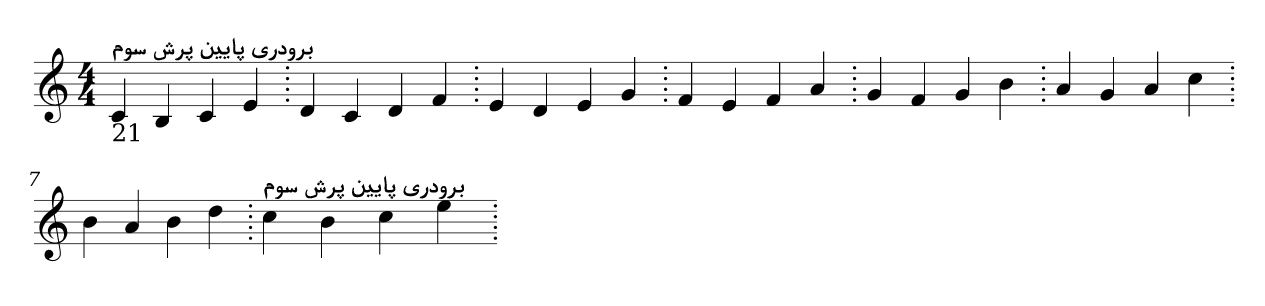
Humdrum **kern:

**kern
*part1
*staff1
!!LO:LB:g=z
*clefG2
*k[]
*C:
*M4/4
=1
!LO:TX:b:t=21
!LO:TX:a:t=برودری پایین پرش سوم
4ci/
4Bi/
4ci/
4ei/
=2.
*k[]
*C:
4di/
4ci/
4di/
4fi/
=3.
*k[]
*C:
4ei/
4di/
4ei/
4gi/
=4.
*k[]
*C:
4fi/
4ei/
4fi/
4ai/
!!LO:LB:g=z
=5.
*k[]
*C:
4gi/
4fi/
4gi/
4bi\
=6.
*k[]
*C:
4ai/
4gi/
4ai/
4cci\
=7.
*k[]
*C:
4bi\
4ai/
4bi\
4ddi\
!!LO:PB:g=z
=8.
*k[]
*C:
!LO:TX:a:t=برودری پایین پرش سوم
4cci\
4bi\
4cci\
4eei\
=.
*-
